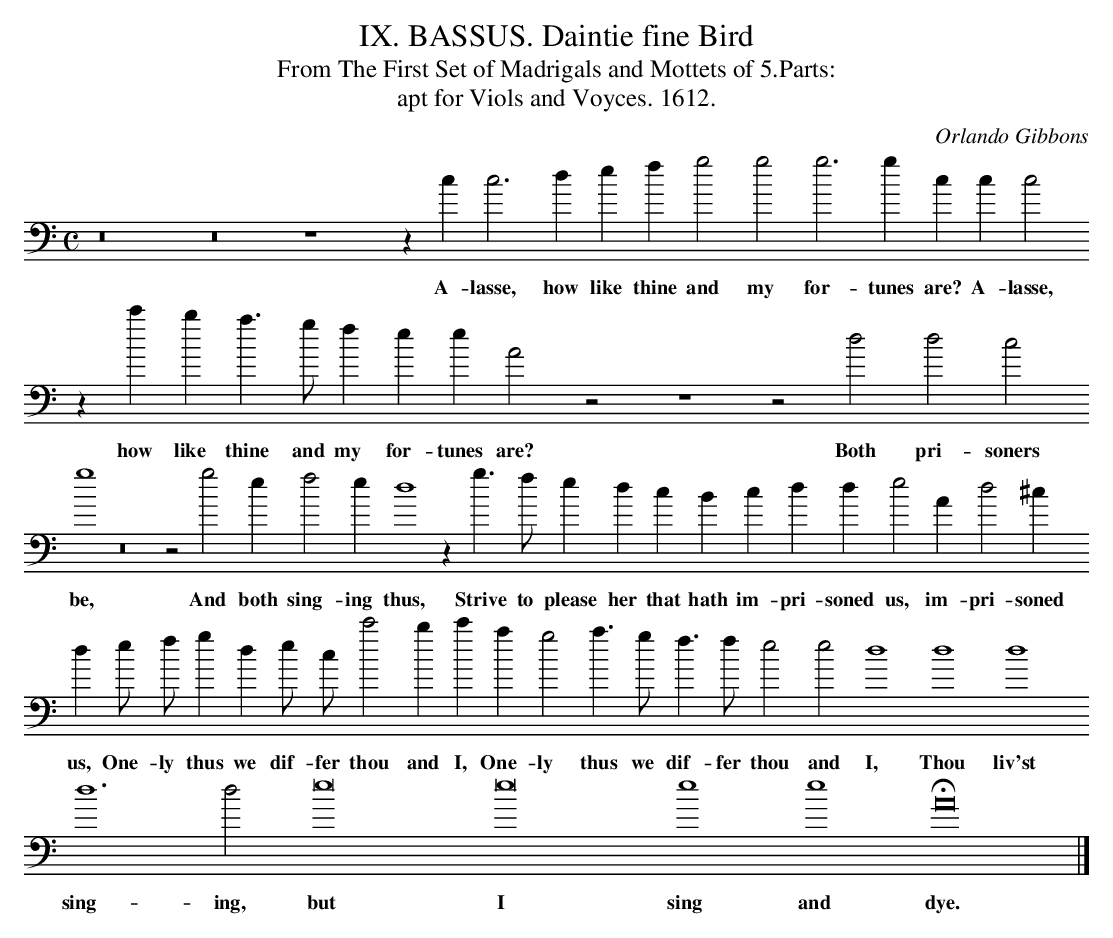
X:1
T:IX. BASSUS. Daintie fine Bird
T:From The First Set of Madrigals and Mottets of 5.Parts:
T:apt for Viols and Voyces. 1612.
C:Orlando Gibbons
M:C
L:1/2
K:A min bass
z4 z4 z2 z/ c/ c> d e/ f/ g g g> g c/ c/ c
w:A- lasse, how like thine and my for- tunes are? A- lasse,
z/ c'/ b/ a/> g/ f/ e/ e/ A z z2 z d d c
w:how like thine and my for- tunes are? Both pri- soners
g2 z4 z g e/ f e/ d2 z/ g/> f/ e/ d/ c/ B/ c/ d/ d/ e A/ d ^c/
w:be, And both sing- ing thus, Strive to please her that hath im- pri- soned us, im- pri- soned
d/ e// f// g/ d/ e// c// c' b/ c'/ a/ g a/> g/ f/> f/ e e d2 d2 d2
w:us, One- ly thus we dif- fer thou and I, One- ly thus we dif- fer thou and I, Thou liv'st
d3 d e4 e4 e2 e2 HA4|]
w:sing- ing, but I sing and dye.
